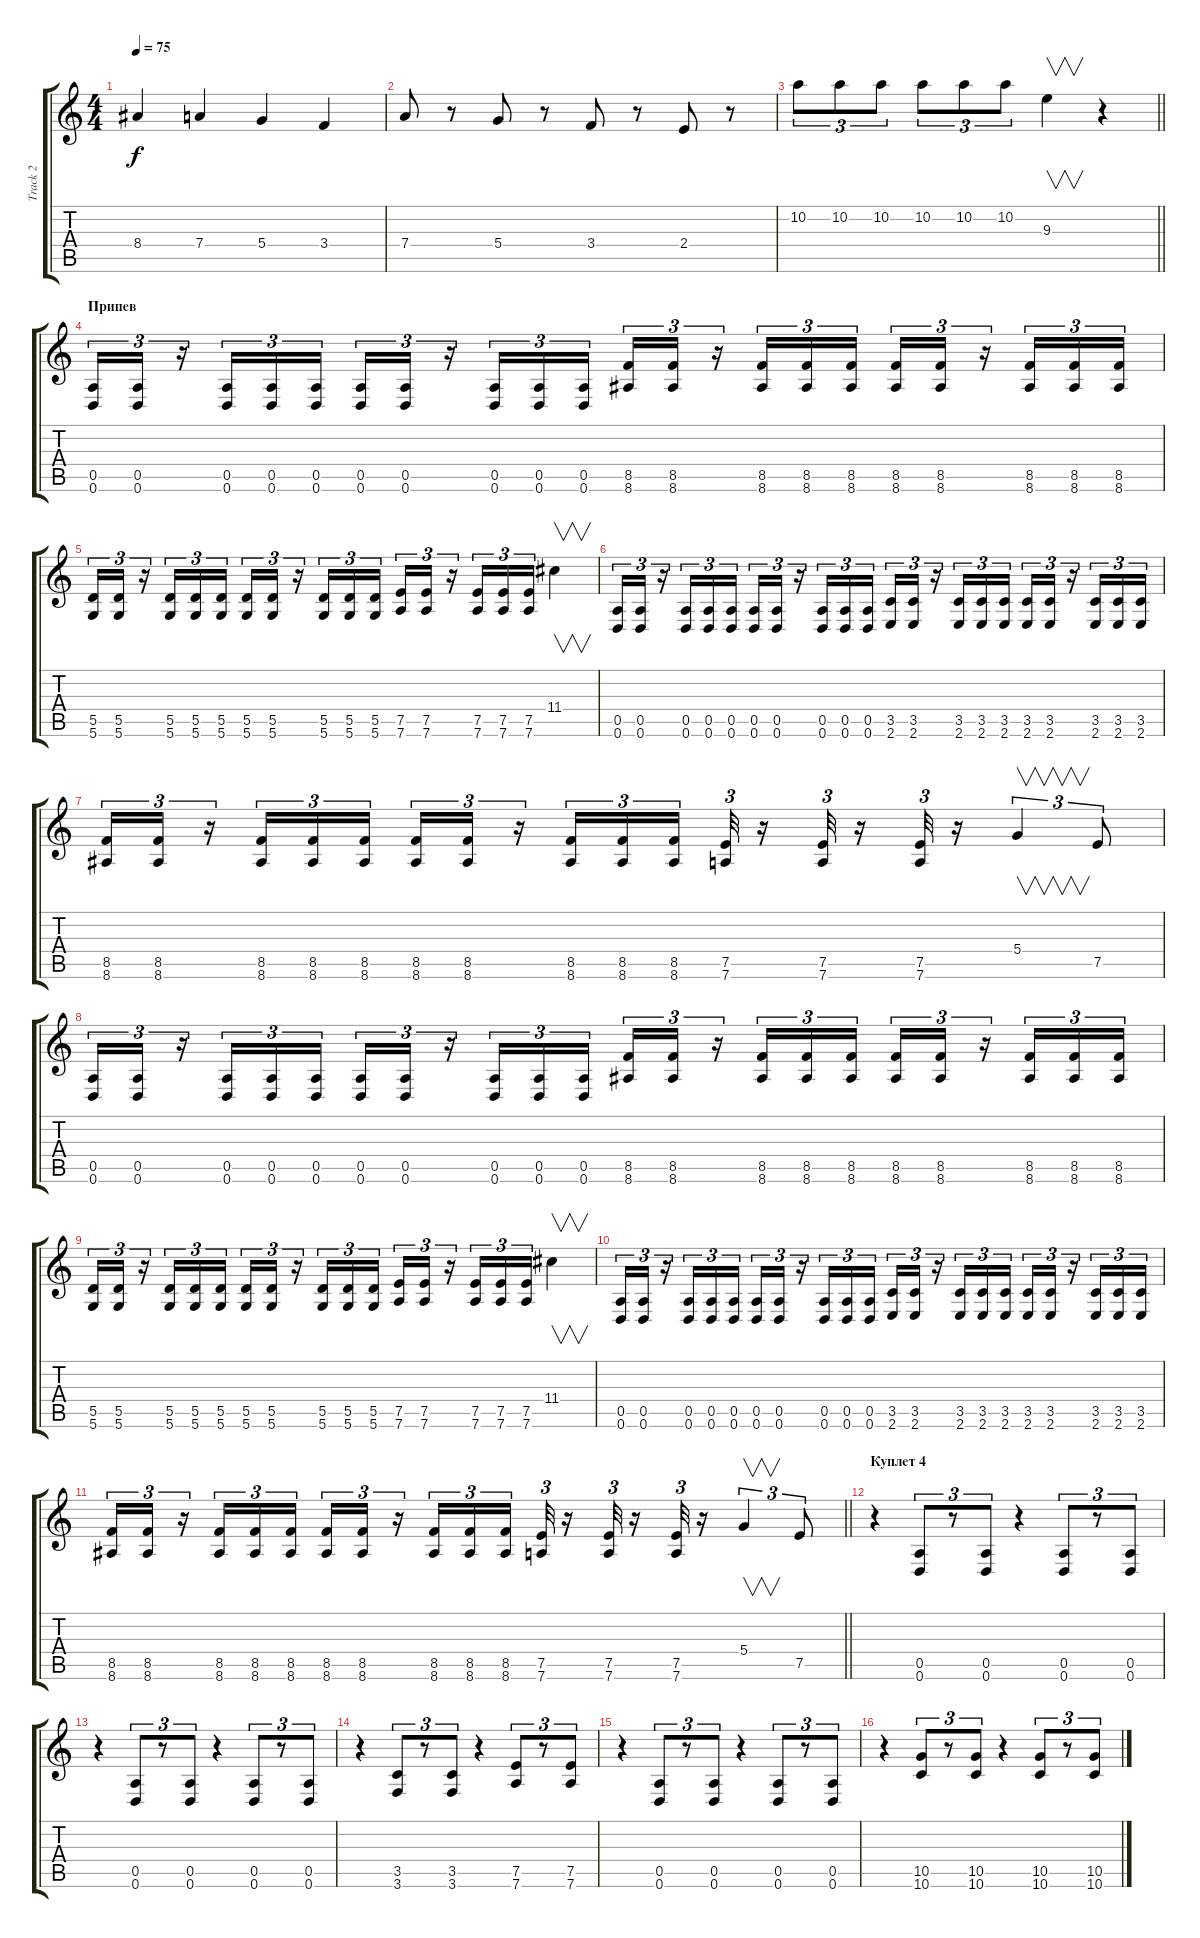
\track ("Track 2" "Track 2") {instrument distortionguitar}
\staff {score tabs}
\tuning (E4 B3 G3 D3 A2 D2) {hide}
\ts (4 4)
\tempo 75
\clef g2
\ks c
8.4.4{dy f} 7.4.4 5.4.4 3.4.4 |
7.4.8 r.8 5.4.8 r.8 3.4.8 r.8 2.4.8 r.8 |
\barLineRight lightlight
10.2.8{tu (3 2)} 10.2.8{tu (3 2)} 10.2.8{tu (3 2)} 10.2.8{tu (3 2)} 10.2.8{tu (3 2)} 10.2.8{tu (3 2)} 9.3.4{v} r.4 |
\section ("" "Припев")
(0.5 0.6).16{tu (3 2)} (0.5 0.6).16{tu (3 2)} r.16{tu (3 2)} (0.5 0.6).16{tu (3 2)} (0.5 0.6).16{tu (3 2)} (0.5 0.6).16{tu (3 2)} (0.5 0.6).16{tu (3 2)} (0.5 0.6).16{tu (3 2)} r.16{tu (3 2)} (0.5 0.6).16{tu (3 2)} (0.5 0.6).16{tu (3 2)} (0.5 0.6).16{tu (3 2)} (8.5 8.6).16{tu (3 2)} (8.5 8.6).16{tu (3 2)} r.16{tu (3 2)} (8.5 8.6).16{tu (3 2)} (8.5 8.6).16{tu (3 2)} (8.5 8.6).16{tu (3 2)} (8.5 8.6).16{tu (3 2)} (8.5 8.6).16{tu (3 2)} r.16{tu (3 2)} (8.5 8.6).16{tu (3 2)} (8.5 8.6).16{tu (3 2)} (8.5 8.6).16{tu (3 2)} |
(5.5 5.6).16{tu (3 2)} (5.5 5.6).16{tu (3 2)} r.16{tu (3 2)} (5.5 5.6).16{tu (3 2)} (5.5 5.6).16{tu (3 2)} (5.5 5.6).16{tu (3 2)} (5.5 5.6).16{tu (3 2)} (5.5 5.6).16{tu (3 2)} r.16{tu (3 2)} (5.5 5.6).16{tu (3 2)} (5.5 5.6).16{tu (3 2)} (5.5 5.6).16{tu (3 2)} (7.5 7.6).16{tu (3 2)} (7.5 7.6).16{tu (3 2)} r.16{tu (3 2)} (7.5 7.6).16{tu (3 2)} (7.5 7.6).16{tu (3 2)} (7.5 7.6).16{tu (3 2)} 11.4.4{v} |
(0.5 0.6).16{tu (3 2)} (0.5 0.6).16{tu (3 2)} r.16{tu (3 2)} (0.5 0.6).16{tu (3 2)} (0.5 0.6).16{tu (3 2)} (0.5 0.6).16{tu (3 2)} (0.5 0.6).16{tu (3 2)} (0.5 0.6).16{tu (3 2)} r.16{tu (3 2)} (0.5 0.6).16{tu (3 2)} (0.5 0.6).16{tu (3 2)} (0.5 0.6).16{tu (3 2)} (3.5 2.6).16{tu (3 2)} (3.5 2.6).16{tu (3 2)} r.16{tu (3 2)} (3.5 2.6).16{tu (3 2)} (3.5 2.6).16{tu (3 2)} (3.5 2.6).16{tu (3 2)} (3.5 2.6).16{tu (3 2)} (3.5 2.6).16{tu (3 2)} r.16{tu (3 2)} (3.5 2.6).16{tu (3 2)} (3.5 2.6).16{tu (3 2)} (3.5 2.6).16{tu (3 2)} |
(8.5 8.6).16{tu (3 2)} (8.5 8.6).16{tu (3 2)} r.16{tu (3 2)} (8.5 8.6).16{tu (3 2)} (8.5 8.6).16{tu (3 2)} (8.5 8.6).16{tu (3 2)} (8.5 8.6).16{tu (3 2)} (8.5 8.6).16{tu (3 2)} r.16{tu (3 2)} (8.5 8.6).16{tu (3 2)} (8.5 8.6).16{tu (3 2)} (8.5 8.6).16{tu (3 2)} (7.5 7.6).32{tu (3 2)} r.16 (7.5 7.6).32{tu (3 2)} r.16 (7.5 7.6).32{tu (3 2)} r.16 5.4.4{v tu (3 2)} 7.5.8{tu (3 2)} |
(0.5 0.6).16{tu (3 2)} (0.5 0.6).16{tu (3 2)} r.16{tu (3 2)} (0.5 0.6).16{tu (3 2)} (0.5 0.6).16{tu (3 2)} (0.5 0.6).16{tu (3 2)} (0.5 0.6).16{tu (3 2)} (0.5 0.6).16{tu (3 2)} r.16{tu (3 2)} (0.5 0.6).16{tu (3 2)} (0.5 0.6).16{tu (3 2)} (0.5 0.6).16{tu (3 2)} (8.5 8.6).16{tu (3 2)} (8.5 8.6).16{tu (3 2)} r.16{tu (3 2)} (8.5 8.6).16{tu (3 2)} (8.5 8.6).16{tu (3 2)} (8.5 8.6).16{tu (3 2)} (8.5 8.6).16{tu (3 2)} (8.5 8.6).16{tu (3 2)} r.16{tu (3 2)} (8.5 8.6).16{tu (3 2)} (8.5 8.6).16{tu (3 2)} (8.5 8.6).16{tu (3 2)} |
(5.5 5.6).16{tu (3 2)} (5.5 5.6).16{tu (3 2)} r.16{tu (3 2)} (5.5 5.6).16{tu (3 2)} (5.5 5.6).16{tu (3 2)} (5.5 5.6).16{tu (3 2)} (5.5 5.6).16{tu (3 2)} (5.5 5.6).16{tu (3 2)} r.16{tu (3 2)} (5.5 5.6).16{tu (3 2)} (5.5 5.6).16{tu (3 2)} (5.5 5.6).16{tu (3 2)} (7.5 7.6).16{tu (3 2)} (7.5 7.6).16{tu (3 2)} r.16{tu (3 2)} (7.5 7.6).16{tu (3 2)} (7.5 7.6).16{tu (3 2)} (7.5 7.6).16{tu (3 2)} 11.4.4{v} |
(0.5 0.6).16{tu (3 2)} (0.5 0.6).16{tu (3 2)} r.16{tu (3 2)} (0.5 0.6).16{tu (3 2)} (0.5 0.6).16{tu (3 2)} (0.5 0.6).16{tu (3 2)} (0.5 0.6).16{tu (3 2)} (0.5 0.6).16{tu (3 2)} r.16{tu (3 2)} (0.5 0.6).16{tu (3 2)} (0.5 0.6).16{tu (3 2)} (0.5 0.6).16{tu (3 2)} (3.5 2.6).16{tu (3 2)} (3.5 2.6).16{tu (3 2)} r.16{tu (3 2)} (3.5 2.6).16{tu (3 2)} (3.5 2.6).16{tu (3 2)} (3.5 2.6).16{tu (3 2)} (3.5 2.6).16{tu (3 2)} (3.5 2.6).16{tu (3 2)} r.16{tu (3 2)} (3.5 2.6).16{tu (3 2)} (3.5 2.6).16{tu (3 2)} (3.5 2.6).16{tu (3 2)} |
\barLineRight lightlight
(8.5 8.6).16{tu (3 2)} (8.5 8.6).16{tu (3 2)} r.16{tu (3 2)} (8.5 8.6).16{tu (3 2)} (8.5 8.6).16{tu (3 2)} (8.5 8.6).16{tu (3 2)} (8.5 8.6).16{tu (3 2)} (8.5 8.6).16{tu (3 2)} r.16{tu (3 2)} (8.5 8.6).16{tu (3 2)} (8.5 8.6).16{tu (3 2)} (8.5 8.6).16{tu (3 2)} (7.5 7.6).32{tu (3 2)} r.16 (7.5 7.6).32{tu (3 2)} r.16 (7.5 7.6).32{tu (3 2)} r.16 5.4.4{v tu (3 2)} 7.5.8{tu (3 2)} |
\section ("" "Куплет 4")
r.4 (0.5 0.6).8{tu (3 2)} r.8{tu (3 2)} (0.5 0.6).8{tu (3 2)} r.4 (0.5 0.6).8{tu (3 2)} r.8{tu (3 2)} (0.5 0.6).8{tu (3 2)} |
r.4 (0.5 0.6).8{tu (3 2)} r.8{tu (3 2)} (0.5 0.6).8{tu (3 2)} r.4 (0.5 0.6).8{tu (3 2)} r.8{tu (3 2)} (0.5 0.6).8{tu (3 2)} |
r.4 (3.5 3.6).8{tu (3 2)} r.8{tu (3 2)} (3.5 3.6).8{tu (3 2)} r.4 (7.5 7.6).8{tu (3 2)} r.8{tu (3 2)} (7.5 7.6).8{tu (3 2)} |
r.4 (0.5 0.6).8{tu (3 2)} r.8{tu (3 2)} (0.5 0.6).8{tu (3 2)} r.4 (0.5 0.6).8{tu (3 2)} r.8{tu (3 2)} (0.5 0.6).8{tu (3 2)} |
r.4 (10.5 10.6).8{tu (3 2)} r.8{tu (3 2)} (10.5 10.6).8{tu (3 2)} r.4 (10.5 10.6).8{tu (3 2)} r.8{tu (3 2)} (10.5 10.6).8{tu (3 2)}
